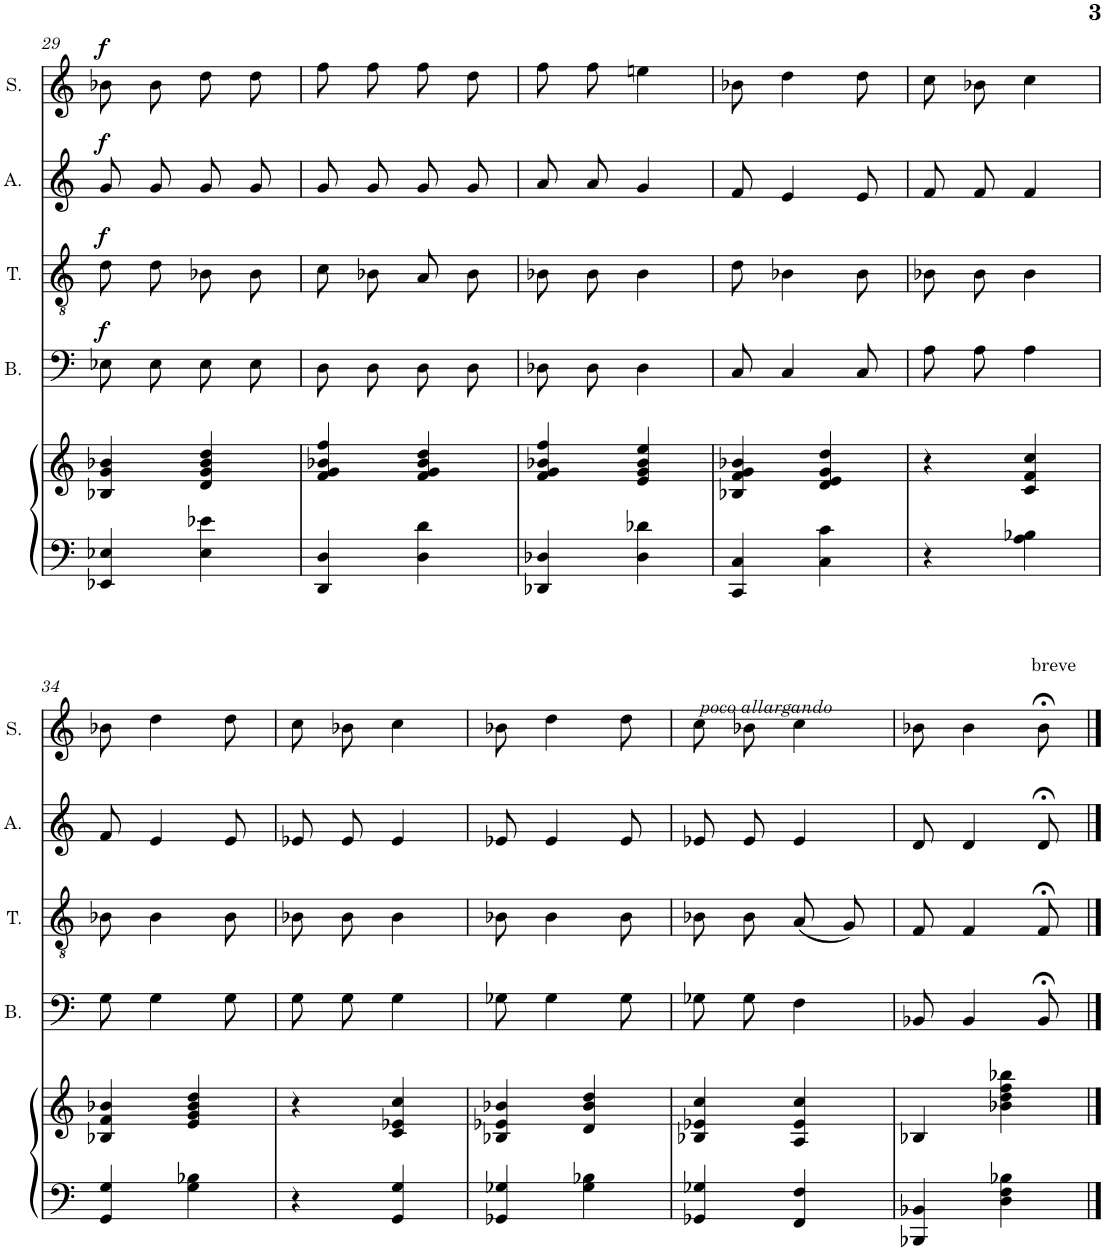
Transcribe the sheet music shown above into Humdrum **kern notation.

**kern	**kern	**kern	**dynam	**kern	**dynam	**kern	**dynam	**kern	**dynam
*part5	*part5	*part4	*part4	*part3	*part3	*part2	*part2	*part1	*part1
*staff6	*staff5	*staff4	*staff4	*staff3	*staff3	*staff2	*staff2	*staff1	*staff1
*I"Piano	*	*I"Basse	*	*I"Ténor	*	*I"Alto	*	*I"Soprano	*
*I'Pno	*	*I'B.	*	*I'T.	*	*I'A.	*	*I'S.	*
!!LO:PB:g=z
*clefF4	*clefG2	*clefF4	*	*clefGv2	*	*clefG2	*	*clefG2	*
*k[]	*k[]	*k[]	*	*k[]	*	*k[]	*	*k[]	*
*M2/4	*M2/4	*M2/4	*	*M2/4	*	*M2/4	*	*M2/4	*
=29	=29	=29	=29	=29	=29	=29	=29	=29	=29
!	!	!	!LO:DY:a	!	!LO:DY:a	!	!LO:DY:a	!	!LO:DY:a
4EE-X/ 4E-X/	4B-X/ 4g/ 4b-X/	8E-X\L	f	8d\L	f	8g/L	f	8b-X\L	f
.	.	8E-\J	.	8d\J	.	8g/J	.	8b-\J	.
4E-\ 4e-X\	4d/ 4g/ 4b-/ 4dd/	8E-\L	.	8B-X\L	.	8g/L	.	8dd\L	.
.	.	8E-\J	.	8B-\J	.	8g/J	.	8dd\J	.
=30	=30	=30	=30	=30	=30	=30	=30	=30	=30
4DD/ 4D/	4f/ 4g/ 4b-X/ 4ff/	8D\L	.	8c\L	.	8g/L	.	8ff\L	.
.	.	8D\J	.	8B-X\J	.	8g/J	.	8ff\J	.
4D\ 4d\	4f/ 4g/ 4b-/ 4dd/	8D\L	.	8A/L	.	8g/L	.	8ff\L	.
.	.	8D\J	.	8B-/J	.	8g/J	.	8dd\J	.
=31	=31	=31	=31	=31	=31	=31	=31	=31	=31
4DD-X/ 4D-X/	4f/ 4g/ 4b-X/ 4ff/	8D-X\L	.	8B-X\L	.	8a/L	.	8ff\L	.
.	.	8D-\J	.	8B-\J	.	8a/J	.	8ff\J	.
4D-\ 4d-X\	4e/ 4g/ 4b-/ 4ee/	4D-\	.	4B-\	.	4g/	.	4een\	.
=32	=32	=32	=32	=32	=32	=32	=32	=32	=32
4CC/ 4C/	4B-X/ 4f/ 4g/ 4b-X/	8C/	.	8d\	.	8f/	.	8b-X\	.
.	.	4C/	.	4B-X\	.	4e/	.	4dd\	.
4C\ 4c\	4d/ 4e/ 4g/ 4dd/	.	.	.	.	.	.	.	.
.	.	8C/	.	8B-\	.	8e/	.	8dd\	.
=33	=33	=33	=33	=33	=33	=33	=33	=33	=33
4r	4r	8A\L	.	8B-X\L	.	8f/L	.	8cc\L	.
.	.	8A\J	.	8B-\J	.	8f/J	.	8b-X\J	.
4A\ 4B-X\	4c/ 4f/ 4cc/	4A\	.	4B-\	.	4f/	.	4cc\	.
!!LO:LB:g=z
=34	=34	=34	=34	=34	=34	=34	=34	=34	=34
4GG/ 4G/	4B-X/ 4f/ 4b-X/	8G\	.	8B-X\	.	8f/	.	8b-X\	.
.	.	4G\	.	4B-\	.	4e/	.	4dd\	.
4G\ 4B-X\	4e/ 4g/ 4b-/ 4dd/	.	.	.	.	.	.	.	.
.	.	8G\	.	8B-\	.	8e/	.	8dd\	.
=35	=35	=35	=35	=35	=35	=35	=35	=35	=35
4r	4r	8G\L	.	8B-X\L	.	8e-X/L	.	8cc\L	.
.	.	8G\J	.	8B-\J	.	8e-/J	.	8b-X\J	.
4GG/ 4G/	4c/ 4e-X/ 4cc/	4G\	.	4B-\	.	4e-/	.	4cc\	.
=36	=36	=36	=36	=36	=36	=36	=36	=36	=36
4GG-X/ 4G-X/	4B-X/ 4e-X/ 4b-X/	8G-X\	.	8B-X\	.	8e-X/	.	8b-X\	.
.	.	4G-\	.	4B-\	.	4e-/	.	4dd\	.
4G-\ 4B-X\	4d/ 4b-/ 4dd/	.	.	.	.	.	.	.	.
.	.	8G-\	.	8B-\	.	8e-/	.	8dd\	.
=37	=37	=37	=37	=37	=37	=37	=37	=37	=37
!	!	!	!	!	!	!	!	!LO:TX:b:i:t=poco allargando	!
4GG-X/ 4G-X/	4B-X/ 4e-X/ 4cc/	8G-X\L	.	8B-X\L	.	8e-X/L	.	8cc\L	.
.	.	8G-\J	.	8B-\J	.	8e-/J	.	8b-X\J	.
4FF/ 4F/	4A/ 4e-/ 4cc/	4F\	.	(<8A/L	.	4e-/	.	4cc\	.
.	.	.	.	8G/J)	.	.	.	.	.
=38	=38	=38	=38	=38	=38	=38	=38	=38	=38
4BBB-X/ 4BB-X/	4B-X/	8BB-X/	.	8F/	.	8d/	.	8b-X\	.
.	.	4BB-/	.	4F/	.	4d/	.	4b-\	.
4D\ 4F\ 4B-X\	4b-X\ 4dd\ 4ff\ 4bb-X\	.	.	.	.	.	.	.	.
!	!	!	!	!	!	!	!	!LO:TX:a:t=breve	!
.	.	8BB-;</	.	8F;</	.	8d;</	.	8b-;<\	.
==	==	==	==	==	==	==	==	==	==
*-	*-	*-	*-	*-	*-	*-	*-	*-	*-
